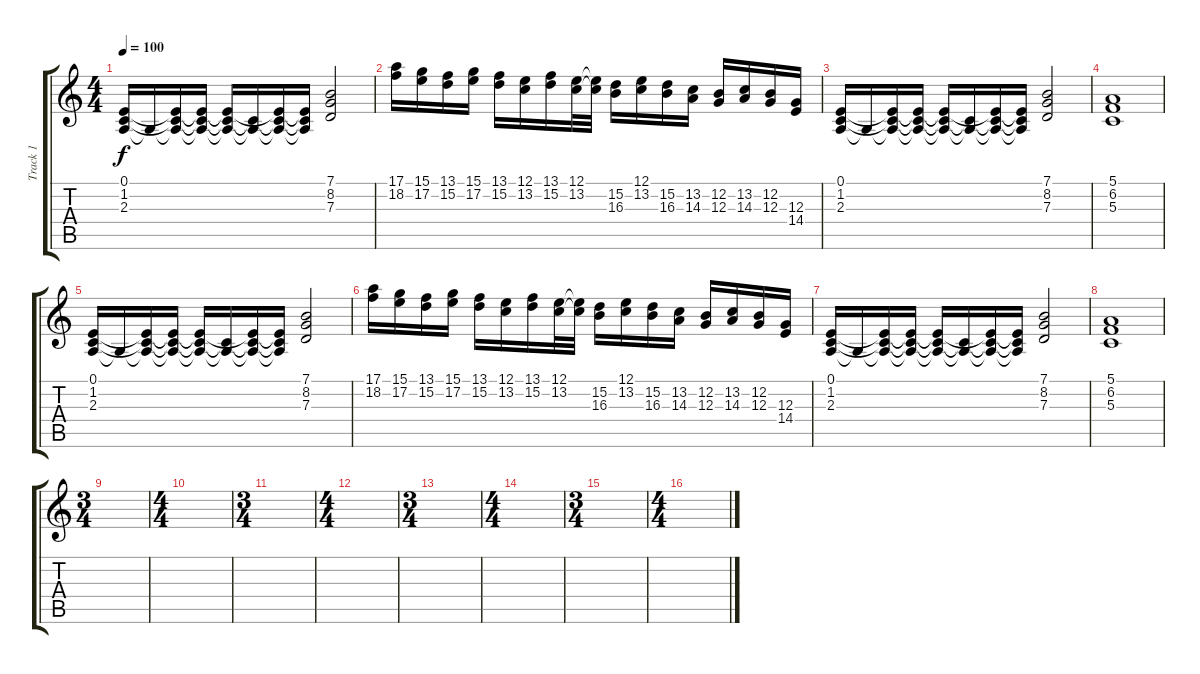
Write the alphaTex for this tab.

\track ("Track 1" "Track 1") {instrument stringensemble1}
\staff {score tabs}
\tuning (E4 B3 G3 D3 A2 E2) {hide}
\ts (4 4)
\tempo 100
\clef g2
\ks c
(0.1 1.2 2.3).16{dy f instrument stringensemble1} 2.3{t}.16 (0.1{t} 1.2{t} 2.3{t}).16 (0.1{t} 1.2{t} 2.3{t}).16 (0.1{t} 1.2{t} 2.3{t}).16 (1.2{t} 2.3{t}).16 (0.1{t} 1.2{t} 2.3{t}).16 (0.1{t} 1.2{t} 2.3{t}).16 (7.1 8.2 7.3).2 |
(17.1 18.2).16{instrument lead2sawtooth} (15.1 17.2).16 (13.1 15.2).16 (15.1 17.2).16 (13.1 15.2).16 (12.1 13.2).16 (13.1 15.2).16 (12.1 13.2).32 (12.1{t} 13.2{t}).32 (15.2 16.3).16 (12.1 13.2).16 (15.2 16.3).16 (13.2 14.3).16 (12.2 12.3).16 (13.2 14.3).16 (12.2 12.3).16 (12.3 14.4).16 |
(0.1 1.2 2.3).16{instrument stringensemble1} 2.3{t}.16 (0.1{t} 1.2{t} 2.3{t}).16 (0.1{t} 1.2{t} 2.3{t}).16 (0.1{t} 1.2{t} 2.3{t}).16 (1.2{t} 2.3{t}).16 (0.1{t} 1.2{t} 2.3{t}).16 (0.1{t} 1.2{t} 2.3{t}).16 (7.1 8.2 7.3).2 |
(5.1 6.2 5.3).1 |
(0.1 1.2 2.3).16{instrument stringensemble1} 2.3{t}.16 (0.1{t} 1.2{t} 2.3{t}).16 (0.1{t} 1.2{t} 2.3{t}).16 (0.1{t} 1.2{t} 2.3{t}).16 (1.2{t} 2.3{t}).16 (0.1{t} 1.2{t} 2.3{t}).16 (0.1{t} 1.2{t} 2.3{t}).16 (7.1 8.2 7.3).2 |
(17.1 18.2).16{instrument lead2sawtooth} (15.1 17.2).16 (13.1 15.2).16 (15.1 17.2).16 (13.1 15.2).16 (12.1 13.2).16 (13.1 15.2).16 (12.1 13.2).32 (12.1{t} 13.2{t}).32 (15.2 16.3).16 (12.1 13.2).16 (15.2 16.3).16 (13.2 14.3).16 (12.2 12.3).16 (13.2 14.3).16 (12.2 12.3).16 (12.3 14.4).16 |
(0.1 1.2 2.3).16{instrument stringensemble1} 2.3{t}.16 (0.1{t} 1.2{t} 2.3{t}).16 (0.1{t} 1.2{t} 2.3{t}).16 (0.1{t} 1.2{t} 2.3{t}).16 (1.2{t} 2.3{t}).16 (0.1{t} 1.2{t} 2.3{t}).16 (0.1{t} 1.2{t} 2.3{t}).16 (7.1 8.2 7.3).2 |
(5.1 6.2 5.3).1 |
\ts (3 4)
|
\ts (4 4)
|
\ts (3 4)
|
\ts (4 4)
|
\ts (3 4)
|
\ts (4 4)
|
\ts (3 4)
|
\ts (4 4)
